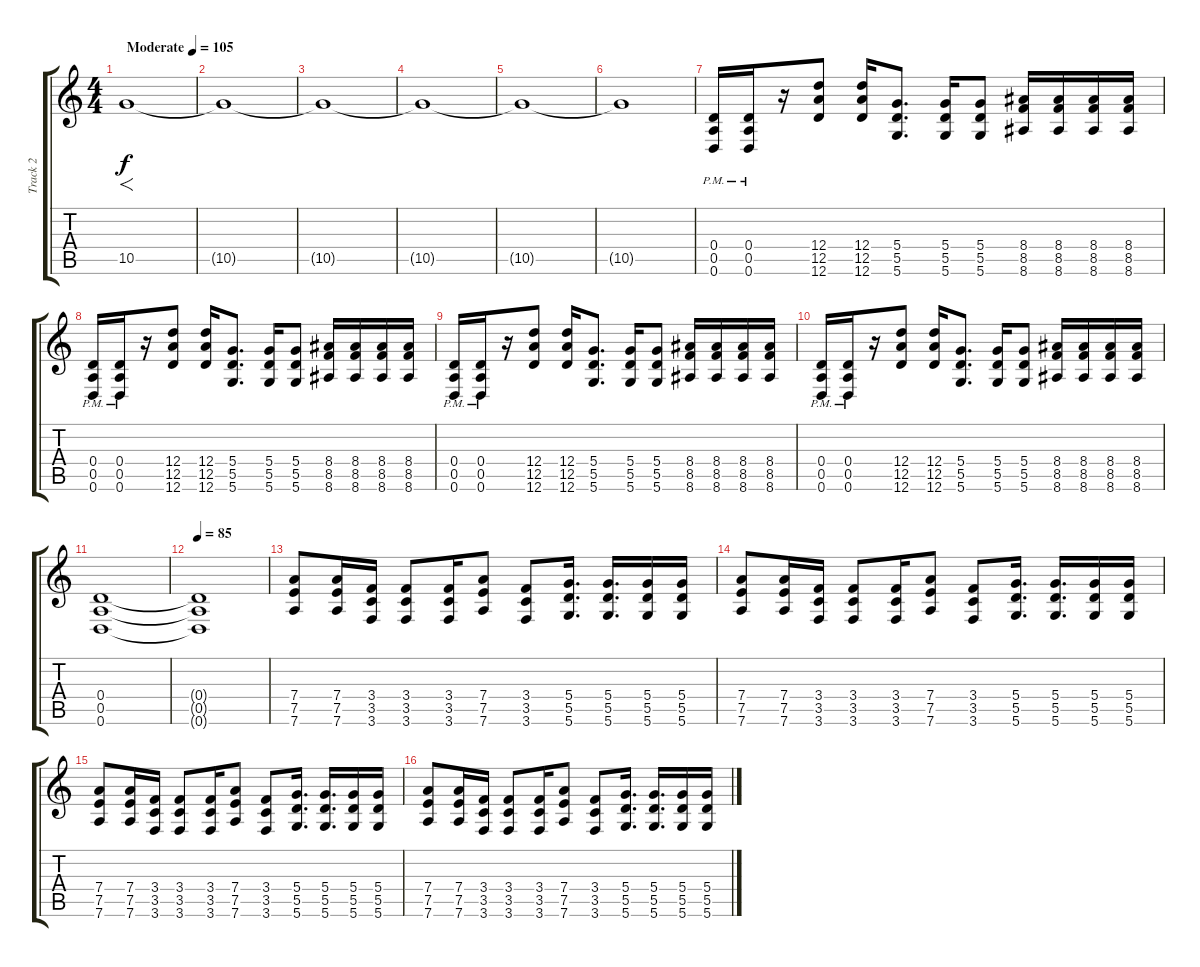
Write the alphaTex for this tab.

\track ("Track 2" "Track 2") {instrument overdrivenguitar}
\staff {score tabs}
\tuning (E4 B3 G3 D3 A2 D2) {hide}
\ts (4 4)
\tempo (105 "Moderate")
\clef g2
\ks c
10.5.1{f dy f instrument overdrivenguitar} |
10.5{t}.1 |
10.5{t}.1 |
10.5{t}.1 |
10.5{t}.1 |
10.5{t}.1 |
(0.4{pm} 0.5{pm} 0.6{pm}).16 (0.4{pm} 0.5{pm} 0.6{pm}).16 r.16 (12.4 12.5 12.6).8 (12.4 12.5 12.6).16 (5.4 5.5 5.6).8{d} (5.4 5.5 5.6).16 (5.4 5.5 5.6).8 (8.4 8.5 8.6).16 (8.4 8.5 8.6).16 (8.4 8.5 8.6).16 (8.4 8.5 8.6).16 |
(0.4{pm} 0.5{pm} 0.6{pm}).16 (0.4{pm} 0.5{pm} 0.6{pm}).16 r.16 (12.4 12.5 12.6).8 (12.4 12.5 12.6).16 (5.4 5.5 5.6).8{d} (5.4 5.5 5.6).16 (5.4 5.5 5.6).8 (8.4 8.5 8.6).16 (8.4 8.5 8.6).16 (8.4 8.5 8.6).16 (8.4 8.5 8.6).16 |
(0.4{pm} 0.5{pm} 0.6{pm}).16 (0.4{pm} 0.5{pm} 0.6{pm}).16 r.16 (12.4 12.5 12.6).8 (12.4 12.5 12.6).16 (5.4 5.5 5.6).8{d} (5.4 5.5 5.6).16 (5.4 5.5 5.6).8 (8.4 8.5 8.6).16 (8.4 8.5 8.6).16 (8.4 8.5 8.6).16 (8.4 8.5 8.6).16 |
(0.4{pm} 0.5{pm} 0.6{pm}).16 (0.4{pm} 0.5{pm} 0.6{pm}).16 r.16 (12.4 12.5 12.6).8 (12.4 12.5 12.6).16 (5.4 5.5 5.6).8{d} (5.4 5.5 5.6).16 (5.4 5.5 5.6).8 (8.4 8.5 8.6).16 (8.4 8.5 8.6).16 (8.4 8.5 8.6).16 (8.4 8.5 8.6).16 |
(0.4 0.5 0.6).1 |
\tempo 85
(0.4{t} 0.5{t} 0.6{t}).1 |
(7.4 7.5 7.6).8 (7.4 7.5 7.6).16 (3.4 3.5 3.6).16 (3.4 3.5 3.6).8 (3.4 3.5 3.6).16 (7.4 7.5 7.6).8 (3.4 3.5 3.6).8 (5.4 5.5 5.6).16{d} (5.4 5.5 5.6).16{d} (5.4 5.5 5.6).16 (5.4 5.5 5.6).16 |
(7.4 7.5 7.6).8 (7.4 7.5 7.6).16 (3.4 3.5 3.6).16 (3.4 3.5 3.6).8 (3.4 3.5 3.6).16 (7.4 7.5 7.6).8 (3.4 3.5 3.6).8 (5.4 5.5 5.6).16{d} (5.4 5.5 5.6).16{d} (5.4 5.5 5.6).16 (5.4 5.5 5.6).16 |
(7.4 7.5 7.6).8 (7.4 7.5 7.6).16 (3.4 3.5 3.6).16 (3.4 3.5 3.6).8 (3.4 3.5 3.6).16 (7.4 7.5 7.6).8 (3.4 3.5 3.6).8 (5.4 5.5 5.6).16{d} (5.4 5.5 5.6).16{d} (5.4 5.5 5.6).16 (5.4 5.5 5.6).16 |
(7.4 7.5 7.6).8 (7.4 7.5 7.6).16 (3.4 3.5 3.6).16 (3.4 3.5 3.6).8 (3.4 3.5 3.6).16 (7.4 7.5 7.6).8 (3.4 3.5 3.6).8 (5.4 5.5 5.6).16{d} (5.4 5.5 5.6).16{d} (5.4 5.5 5.6).16 (5.4 5.5 5.6).16
